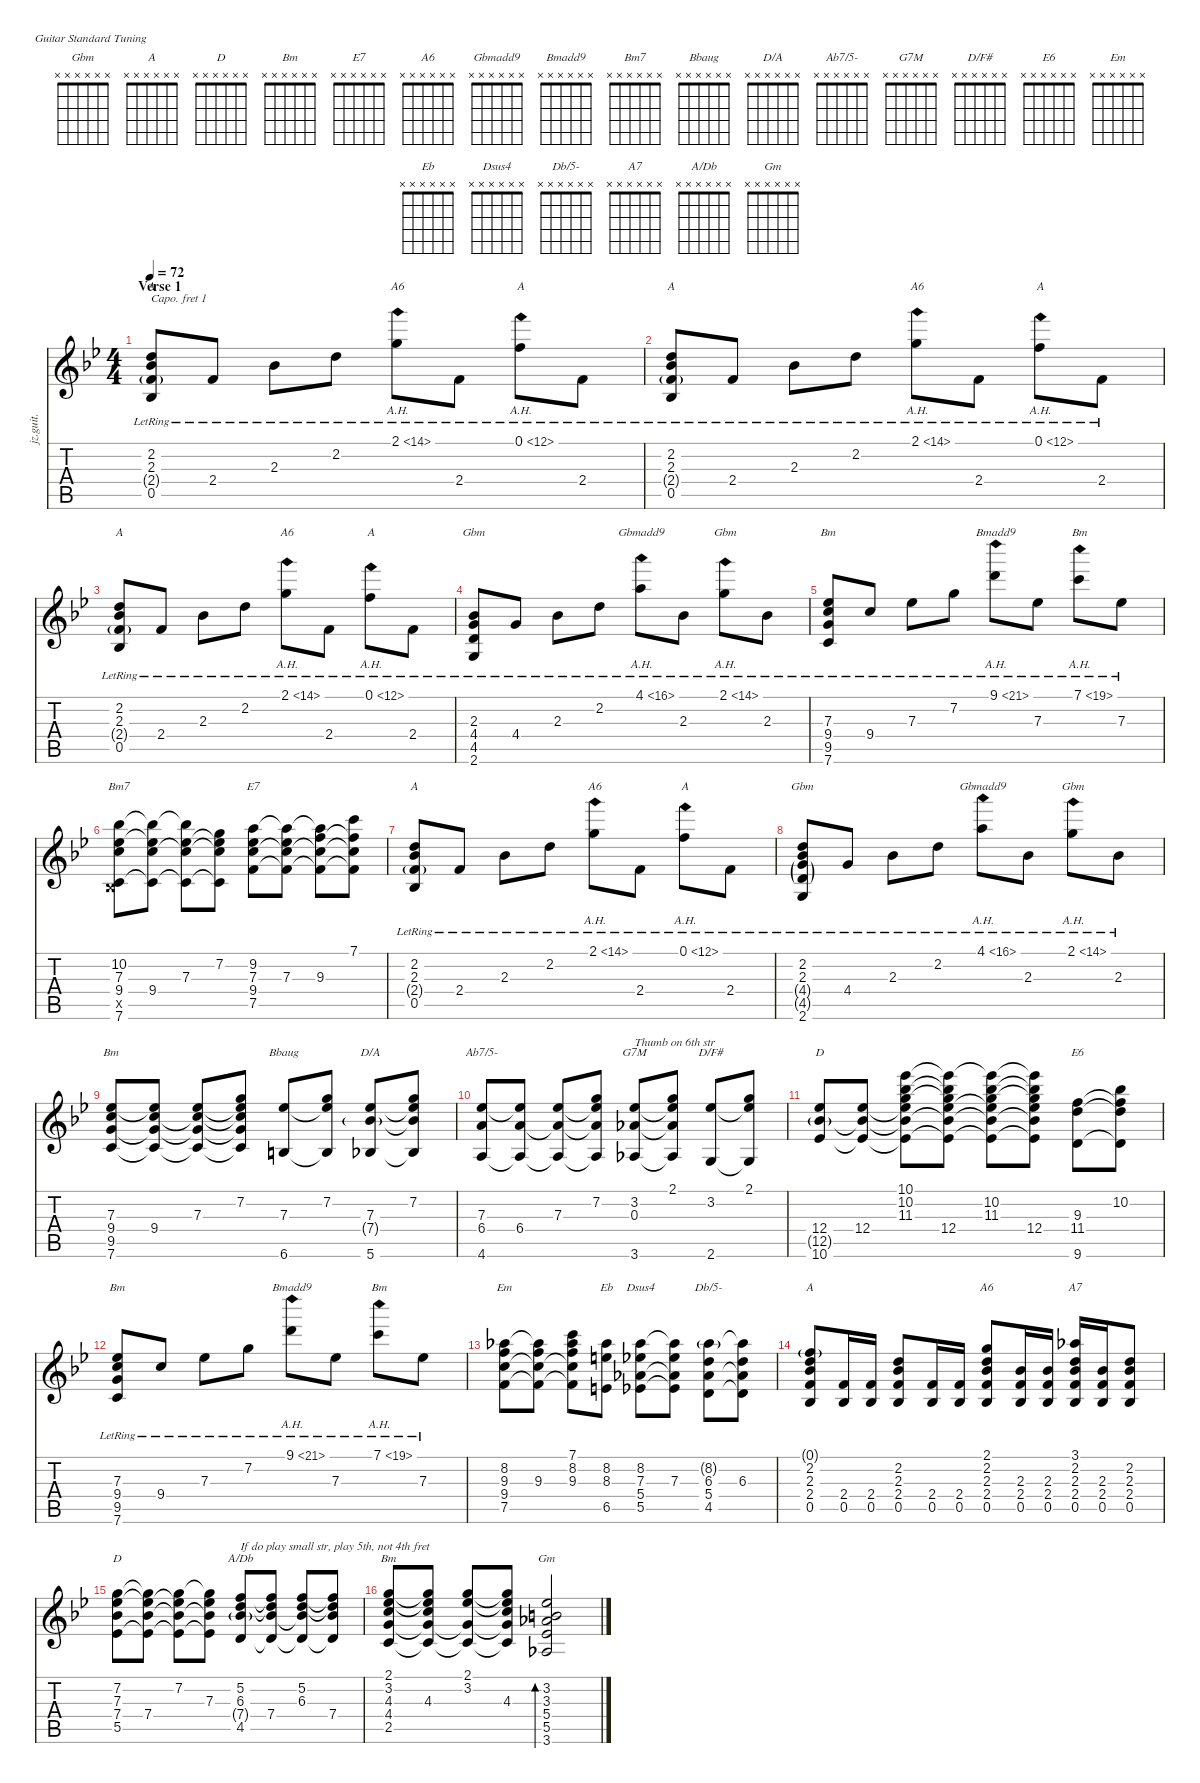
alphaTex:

\defaultSystemsLayout 4
\hideDynamics
\bracketExtendMode nobrackets
\otherSystemsTrackNameOrientation horizontal
\track ("Piano Gtr Adapt (mute if listening mix)" "jz.guit.") {mute instrument electricguitarjazz}
\staff {score tabs}
\capo 1
\tuning (E4 B3 G3 D3 A2 E2)
\chord ("Gbm" x x x x x x)
\chord ("A" x x x x x x)
\chord ("D" x x x x x x)
\chord ("Bm" x x x x x x)
\chord ("E7" x x x x x x)
\chord ("A6" x x x x x x)
\chord ("Gbmadd9" x x x x x x)
\chord ("Bmadd9" x x x x x x)
\chord ("Bm7" x x x x x x)
\chord ("Bbaug" x x x x x x)
\chord ("D/A" x x x x x x)
\chord ("Ab7/5-" x x x x x x)
\chord ("G7M" x x x x x x)
\chord ("D/F#" x x x x x x)
\chord ("E6" x x x x x x)
\chord ("Em" x x x x x x)
\chord ("Eb" x x x x x x)
\chord ("Dsus4" x x x x x x)
\chord ("Db/5-" x x x x x x)
\chord ("A7" x x x x x x)
\chord ("A/Db" x x x x x x)
\chord ("Gm" x x x x x x)
\ts (4 4)
\section ("" "Verse 1")
\tempo 72
\clef g2
\ks bb
(2.2{lr acc forcenatural} 2.3{lr acc b} 2.4{g acc forcenatural} 0.5{lr acc b}).8{ch "A" dy mf beam Up} 2.4{lr acc forcenatural}.8{beam Up} 2.3{lr acc b}.8{beam Down} 2.2{lr acc forcenatural}.8{beam Down} 2.1{ah 12 lr acc forcenatural}.8{ch "A6" beam Down} 2.4{lr acc forcenatural}.8{beam Down} 0.1{ah 12 lr acc forcenatural}.8{ch "A" beam Down} 2.4{lr acc forcenatural}.8{beam Down} |
(2.2{lr acc forcenatural} 2.3{lr acc b} 2.4{g acc forcenatural} 0.5{lr acc b}).8{ch "A" beam Up} 2.4{lr acc forcenatural}.8{beam Up} 2.3{lr acc b}.8{beam Down} 2.2{lr acc forcenatural}.8{beam Down} 2.1{ah 12 lr acc forcenatural}.8{ch "A6" beam Down} 2.4{lr acc forcenatural}.8{beam Down} 0.1{ah 12 lr acc forcenatural}.8{ch "A" beam Down} 2.4{lr acc forcenatural}.8{beam Down} |
(2.2{lr acc forcenatural} 2.3{lr acc b} 2.4{g acc forcenatural} 0.5{lr acc b}).8{ch "A" beam Up} 2.4{lr acc forcenatural}.8{beam Up} 2.3{lr acc b}.8{beam Down} 2.2{lr acc forcenatural}.8{beam Down} 2.1{ah 12 lr acc forcenatural}.8{ch "A6" beam Down} 2.4{lr acc forcenatural}.8{beam Down} 0.1{ah 12 lr acc forcenatural}.8{ch "A" beam Down} 2.4{lr acc forcenatural}.8{beam Down} |
(2.3{lr acc b} 4.4{lr acc forcenatural} 4.5{lr acc forcenatural} 2.6{lr acc forcenatural}).8{ch "Gbm" beam Up} 4.4{lr acc forcenatural}.8{beam Up} 2.3{lr acc b}.8{beam Down} 2.2{lr acc forcenatural}.8{beam Down} 4.1{ah 12 lr acc forcenatural}.8{ch "Gbmadd9" beam Down} 2.3{lr acc b}.8{beam Down} 2.1{ah 12 lr acc forcenatural}.8{ch "Gbm" beam Down} 2.3{lr acc b}.8{beam Down} |
(7.3{lr acc b} 9.4{lr acc forcenatural} 9.5{lr acc forcenatural} 7.6{lr acc forcenatural}).8{ch "Bm" beam Up} 9.4{lr acc forcenatural}.8{beam Up} 7.3{lr acc b}.8{beam Down} 7.2{lr acc forcenatural}.8{beam Down} 9.1{ah 12 lr acc forcenatural}.8{ch "Bmadd9" beam Down} 7.3{lr acc b}.8{beam Down} 7.1{ah 12 lr acc forcenatural}.8{ch "Bm" beam Down} 7.3{lr acc b}.8{beam Down} |
(10.2{acc b} 7.3{acc b} 9.4{acc forcenatural} 0.5{x acc b} 7.6{acc forcenatural}).8{ch "Bm7" dy f beam Down} (7.3{t acc b} 9.4{acc forcenatural} 10.2{t acc b} 7.6{t acc forcenatural}).8{beam Down} (10.2{t acc b} 7.3{acc b} 9.4{t acc forcenatural} 7.6{t acc forcenatural}).8{beam Down} (7.2{acc forcenatural} 7.3{t acc b} 9.4{t acc forcenatural} 7.6{t acc forcenatural}).8{beam Down} (9.2{acc forcenatural} 7.3{acc b} 9.4{acc forcenatural} 7.5{acc forcenatural}).8{ch "E7" beam Down} (7.3{acc b} 9.2{t acc forcenatural} 9.4{t acc forcenatural} 7.5{t acc forcenatural}).8{beam Down} (9.2{t acc forcenatural} 9.3{acc forcenatural} 9.4{t acc forcenatural} 7.5{t acc forcenatural}).8{beam Down} (7.1{acc forcenatural} 9.3{t acc forcenatural} 9.4{t acc forcenatural} 7.5{t acc forcenatural}).8{beam Down} |
(2.2{lr acc forcenatural} 2.3{lr acc b} 2.4{g lr acc forcenatural} 0.5{lr acc b}).8{ch "A" beam Up} 2.4{lr acc forcenatural}.8{beam Up} 2.3{lr acc b}.8{beam Down} 2.2{lr acc forcenatural}.8{beam Down} 2.1{ah 12 lr acc forcenatural}.8{ch "A6" beam Down} 2.4{lr acc forcenatural}.8{beam Down} 0.1{ah 12 lr acc forcenatural}.8{ch "A" beam Down} 2.4{lr acc forcenatural}.8{beam Down} |
(2.2{lr acc forcenatural} 2.3{lr acc b} 4.4{g lr acc forcenatural} 4.5{g lr acc forcenatural} 2.6{lr acc forcenatural}).8{ch "Gbm" beam Up} 4.4{lr acc forcenatural}.8{beam Up} 2.3{lr acc b}.8{beam Down} 2.2{lr acc forcenatural}.8{beam Down} 4.1{ah 12 lr acc forcenatural}.8{ch "Gbmadd9" beam Down} 2.3{lr acc b}.8{beam Down} 2.1{ah 12 lr acc forcenatural}.8{ch "Gbm" beam Down} 2.3{lr acc b}.8{beam Down} |
(7.3{acc b} 9.4{acc forcenatural} 9.5{acc forcenatural} 7.6{acc forcenatural}).8{ch "Bm" beam Up} (7.3{t acc b} 9.4{acc forcenatural} 9.5{t acc forcenatural} 7.6{t acc forcenatural}).8{beam Up} (7.3{acc b} 9.4{t acc forcenatural} 9.5{t acc forcenatural} 7.6{t acc forcenatural}).8{beam Up} (7.2{acc forcenatural} 7.3{t acc b} 9.4{t acc forcenatural} 9.5{t acc forcenatural} 7.6{t acc forcenatural}).8{beam Up} (7.3{acc b} 6.6{acc forcenatural}).8{ch "Bbaug" beam Up} (7.2{acc forcenatural} 7.3{t acc b} 6.6{t acc forcenatural}).8{beam Up} (7.3{acc b} 7.4{g acc b} 5.6{acc b}).8{ch "D/A" beam Up} (7.2{acc forcenatural} 7.3{t acc b} 7.4{t acc b} 5.6{t acc b}).8{beam Up} |
(7.3{acc b} 6.4{acc forcenatural} 4.6{acc forcenatural}).8{ch "Ab7/5-" beam Up} (7.3{t acc b} 6.4{acc forcenatural} 4.6{t acc forcenatural}).8{beam Up} (7.3{acc b} 6.4{t acc forcenatural} 4.6{t acc forcenatural}).8{beam Up} (7.2{acc forcenatural} 7.3{t acc b} 6.4{t acc forcenatural} 4.6{t acc forcenatural}).8{beam Up} (3.2{acc b} 0.3{acc b} 3.6{acc b}).8{ch "G7M" txt "Thumb on 6th str" beam Up} (2.1{acc forcenatural} 3.2{t acc b} 0.3{t acc b} 3.6{t acc b}).8{beam Up} (3.2{acc b} 2.6{acc forcenatural}).8{ch "D/F#" beam Up} (2.1{acc forcenatural} 3.2{t acc b} 2.6{t acc forcenatural}).8{beam Up} |
(12.4{acc b} 12.5{g acc b} 10.6{acc b}).8{ch "D" beam Up} (12.4{acc b} 12.5{t acc b} 10.6{t acc b}).8{beam Up} (10.1{acc b} 10.2{acc b} 11.3{acc forcenatural} 12.4{t acc b} 12.5{t acc b} 10.6{t acc b}).8{beam Down} (10.2{t acc b} 11.3{t acc forcenatural} 12.4{acc b} 10.1{t acc b} 12.5{t acc b} 10.6{t acc b}).8{beam Down} (10.2{acc b} 11.3{acc forcenatural} 12.4{t acc b} 10.1{t acc b} 12.5{t acc b} 10.6{t acc b}).8{beam Down} (10.1{t acc b} 10.2{t acc b} 11.3{t acc forcenatural} 12.4{acc b} 12.5{t acc b} 10.6{t acc b}).8{beam Down} (9.3{acc forcenatural} 11.4{acc forcenatural} 9.6{acc forcenatural}).8{ch "E6" beam Down} (10.2{acc b} 9.3{t acc forcenatural} 11.4{t acc forcenatural} 9.6{t acc forcenatural}).8{beam Down} |
(7.3{lr acc b} 9.4{lr acc forcenatural} 9.5{lr acc forcenatural} 7.6{lr acc forcenatural}).8{ch "Bm" beam Up} 9.4{lr acc forcenatural}.8{beam Up} 7.3{lr acc b}.8{beam Down} 7.2{lr acc forcenatural}.8{beam Down} 9.1{ah 12 lr acc forcenatural}.8{ch "Bmadd9" beam Down} 7.3{lr acc b}.8{beam Down} 7.1{ah 12 lr acc forcenatural}.8{ch "Bm" beam Down} 7.3{lr acc b}.8{beam Down} |
(8.2{acc b} 9.3{acc forcenatural} 9.4{acc forcenatural} 7.5{acc forcenatural}).8{ch "Em" beam Down} (8.2{t acc b} 9.3{acc forcenatural} 9.4{t acc forcenatural} 7.5{t acc forcenatural}).8{beam Down} (7.1{acc forcenatural} 8.2{acc b} 9.3{acc forcenatural} 9.4{t acc forcenatural} 7.5{t acc forcenatural}).8{beam Down} (8.2{acc b} 8.3{acc forcenatural} 6.5{acc forcenatural}).8{ch "Eb" beam Down} (8.2{acc b} 7.3{acc b} 5.4{acc b} 5.5{acc b}).8{ch "Dsus4" beam Down} (8.2{t acc b} 7.3{acc b} 5.4{t acc b} 5.5{t acc b}).8{beam Down} (8.2{g acc b} 6.3{acc forcenatural} 5.4{acc b} 4.5{acc forcenatural}).8{ch "Db/5-" beam Down} (8.2{t acc b} 6.3{acc forcenatural} 5.4{t acc b} 4.5{t acc forcenatural}).8{beam Down} |
(0.1{g acc forcenatural} 2.2{acc forcenatural} 2.3{acc b} 2.4{acc forcenatural} 0.5{acc b}).8{ch "A" beam Up} (2.4{acc forcenatural} 0.5{acc b}).16{beam Up} (2.4{acc forcenatural} 0.5{acc b}).16{beam Up} (2.2{acc forcenatural} 2.3{acc b} 2.4{acc forcenatural} 0.5{acc b}).8{beam Up} (2.4{acc forcenatural} 0.5{acc b}).16{beam Up} (2.4{acc forcenatural} 0.5{acc b}).16{beam Up} (2.1{acc forcenatural} 2.2{acc forcenatural} 2.3{acc b} 2.4{acc forcenatural} 0.5{acc b}).8{ch "A6" beam Up} (2.3{acc b} 2.4{acc forcenatural} 0.5{acc b}).16{beam Up} (2.3{acc b} 2.4{acc forcenatural} 0.5{acc b}).16{beam Up} (3.1{acc b} 2.2{acc forcenatural} 2.3{acc b} 2.4{acc forcenatural} 0.5{acc b}).16{ch "A7" beam Up} (2.3{acc b} 2.4{acc forcenatural} 0.5{acc b}).16{beam Up} (2.2{acc forcenatural} 2.3{acc b} 2.4{acc forcenatural} 0.5{acc b}).8{beam Up} |
(7.2{acc forcenatural} 7.3{acc b} 7.4{acc b} 5.5{acc b}).8{ch "D" beam Down} (7.2{t acc forcenatural} 7.4{acc b} 7.3{t acc b} 5.5{t acc b}).8{beam Down} (7.2{acc forcenatural} 7.3{t acc b} 7.4{t acc b} 5.5{t acc b}).8{beam Down} (7.2{t acc forcenatural} 7.3{acc b} 7.4{t acc b} 5.5{t acc b}).8{beam Down} (5.2{acc forcenatural} 6.3{acc forcenatural} 7.4{g acc b} 4.5{acc forcenatural}).8{ch "A/Db" txt "If do play small str, play 5th, not 4th fret" beam Up} (5.2{t acc forcenatural} 6.3{t acc forcenatural} 7.4{acc b} 4.5{t acc forcenatural}).8{beam Up} (5.2{acc forcenatural} 6.3{acc forcenatural} 7.4{t acc b} 4.5{t acc forcenatural}).8{beam Up} (5.2{t acc forcenatural} 6.3{t acc forcenatural} 7.4{acc b} 4.5{t acc forcenatural}).8{beam Up} |
(2.1{acc forcenatural} 3.2{acc b} 4.3{acc forcenatural} 4.4{acc forcenatural} 2.5{acc forcenatural}).8{ch "Bm" beam Up} (2.1{t acc forcenatural} 3.2{t acc b} 4.3{acc forcenatural} 4.4{t acc forcenatural} 2.5{t acc forcenatural}).8{beam Up} (2.1{acc forcenatural} 3.2{acc b} 4.4{t acc forcenatural} 2.5{t acc forcenatural}).8{beam Up} (2.1{t acc forcenatural} 3.2{t acc b} 4.3{acc forcenatural} 4.4{t acc forcenatural} 2.5{t acc forcenatural}).8{beam Up} (3.2{acc b} 3.3{acc forcenatural} 5.4{acc b} 5.5{acc b} 3.6{acc b}).2{bd 120 ch "Gm" beam Up}
